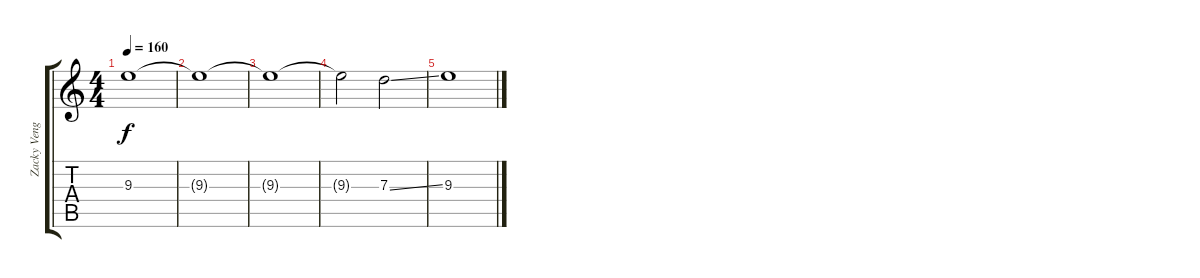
\track ("Zacky Vengeance Ryhtem" "Zacky Veng") {instrument distortionguitar}
\staff {score tabs}
\tuning (E4 B3 G3 D3 A2 D2) {hide}
\ts (4 4)
\tempo 160
\clef g2
\ks c
9.3.1{dy f} |
9.3{t}.1 |
9.3{t}.1 |
9.3{t}.2 7.3{ss}.2 |
9.3.1
